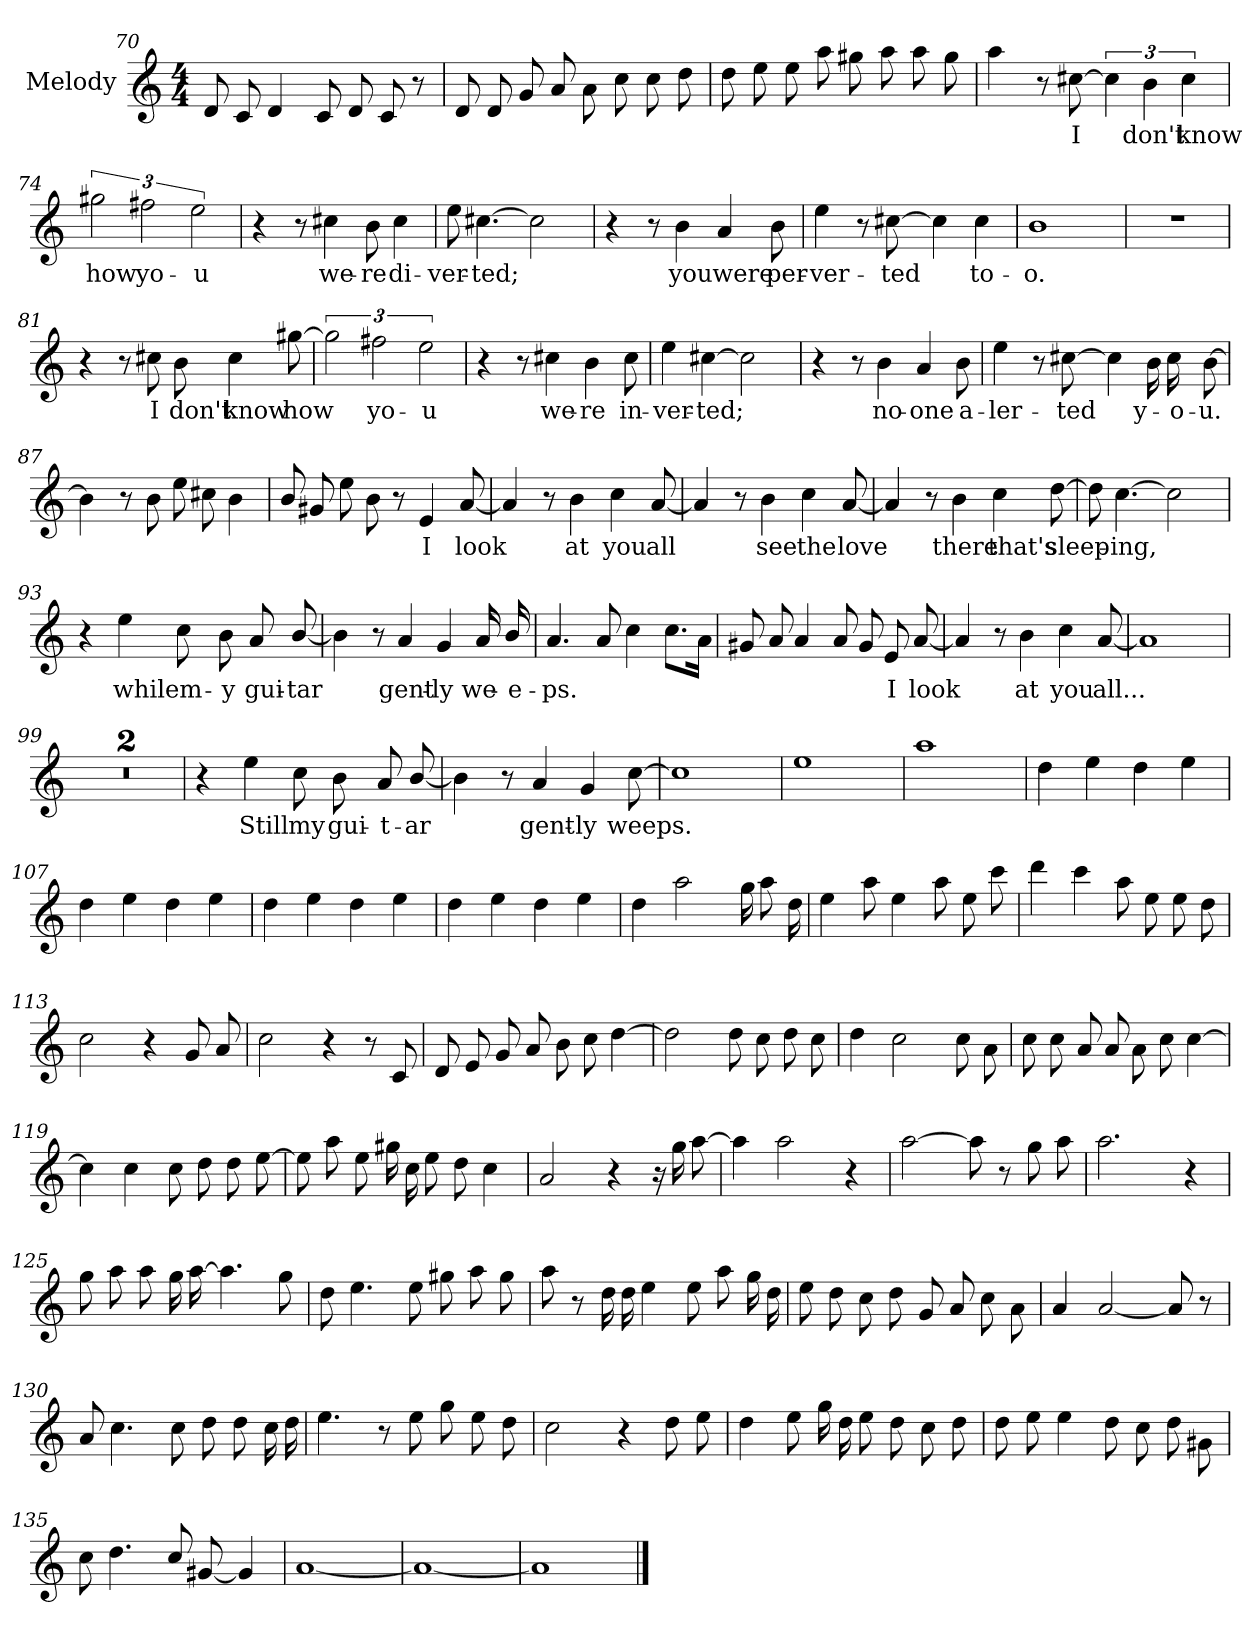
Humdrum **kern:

**kern	**text
*part1	*part1
*staff1	*staff1
*I"Melody	*
!!LO:LB:g=z
*clefG2	*
*k[]	*
*M4/4	*
=70	=70
8d/L	.
8c/	.
4d/	.
8c/L	.
8d/	.
8c/	.
8r	.
=71	=71
8d/L	.
8d/	.
8g/L	.
8a/	.
8a\L	.
8cc\	.
8cc\L	.
8dd\	.
=72	=72
8dd\L	.
8ee\	.
8ee\L	.
8aa\	.
8gg#X\L	.
8aa\	.
8aa\L	.
8gg#\	.
=73	=73
4aa\	.
8r	.
[>8cc#X\	I
6cc#\]	.
6b\	don't
6cc#\	know
!!LO:LB:g=z
=74	=74
3gg#X\	how
3ff#X\	yo-
3ee\	u
=75	=75
4r	.
8r	.
4cc#X\	we-
8b\	re
4cc#\	di-
=76	=76
8ee\	ver-
[>4.cc#X\	ted;
2cc#\]	.
=77	=77
4r	.
8r	.
4b\	you
4a/	were
8b\	per-
!!LO:LB:g=z
=78	=78
4ee\	ver-
8r	.
[>8cc#X\	ted
4cc#\]	.
4cc#\	to-
=79	=79
1b	o.
=80	=80
1r	.
=81	=81
4r	.
8r	.
8cc#X\	I
8b\	don't
4cc#\	know
[>8gg#X\	how
=82	=82
3gg#\]	.
3ff#X\	yo-
3ee\	u
!!LO:PB:g=z
=83	=83
4r	.
8r	.
4cc#X\	we-
4b\	re
8cc#\	in-
=84	=84
4ee\	ver-
[>4cc#X\	ted;
2cc#\]	.
=85	=85
4r	.
8r	.
4b\	no-
4a/	one
8b\	a-
=86	=86
4ee\	ler-
8r	.
[>8cc#X\	ted
4cc#\]	.
16b\LL	y-
16cc#\J	o-
[>8b\	u.
!!LO:LB:g=z
=87	=87
4b\]	.
8r	.
8b\	.
8ee\L	.
8cc#X\	.
4b\	.
=88	=88
8b/L	.
8g#X/	.
8ee\L	.
8b\	.
8r	.
4e/	I
[<8a/	look
=89	=89
4a/]	.
8r	.
4b\	at
4cc\	you
[<8a/	all
=90	=90
4a/]	.
8r	.
4b\	see
4cc\	the
[<8a/	love
!!LO:LB:g=z
=91	=91
4a/]	.
8r	.
4b\	there
4cc\	that's
[>8dd\	sleep-
=92	=92
8dd\]	.
[>4.cc\	ing,
2cc\]	.
=93	=93
4r	.
4ee\	while
8cc\L	m-
8b\	y
8a/L	gui-
[>8b/	tar
=94	=94
4b\]	.
8r	.
4a/	gent-
4g/	ly
16a/LL	we-
16b/J	e-
!!LO:LB:g=z
=95	=95
4.a/	ps.
8a/	.
4cc\	.
8.cc\L	.
16a\J	.
=96	=96
8g#X/L	.
8a/	.
4a/	.
8a/L	.
8g#/	.
8e/L	I
[<8a/	look
=97	=97
4a/]	.
8r	.
4b\	at
4cc\	you
[<8a/	all...
=98	=98
1a]	.
=99	=99
1r	.
=100	=100
1r	.
!!LO:LB:g=z
=101	=101
4r	.
4ee\	Still
8cc\L	my
8b\	gui-
8a/L	t-
[>8b/	ar
=102	=102
4b\]	.
8r	.
4a/	gent-
4g/	ly
[>8cc\	weeps.
=103	=103
1cc]	.
=104	=104
1ee	.
=105	=105
1aa	.
=106	=106
4dd\	.
4ee\	.
4dd\	.
4ee\	.
!!LO:LB:g=z
=107	=107
4dd\	.
4ee\	.
4dd\	.
4ee\	.
=108	=108
4dd\	.
4ee\	.
4dd\	.
4ee\	.
=109	=109
4dd\	.
4ee\	.
4dd\	.
4ee\	.
=110	=110
4dd\	.
2aa\	.
16gg\LL	.
8aa\	.
16dd\J	.
=111	=111
4ee\	.
8aa\	.
4ee\	.
8aa\	.
8ee\L	.
8ccc\	.
!!LO:LB:g=z
=112	=112
4ddd\	.
4ccc\	.
8aa\L	.
8ee\	.
8ee\L	.
8dd\	.
=113	=113
2cc\	.
4r	.
8g/L	.
8a/	.
=114	=114
2cc\	.
4r	.
8r	.
8c/	.
=115	=115
8d/L	.
8e/	.
8g/L	.
8a/	.
8b\L	.
8cc\	.
[>4dd\	.
=116	=116
2dd\]	.
8dd\L	.
8cc\	.
8dd\L	.
8cc\	.
!!LO:LB:g=z
=117	=117
4dd\	.
2cc\	.
8cc\L	.
8a\	.
=118	=118
8cc\L	.
8cc\	.
8a/L	.
8a/	.
8a\L	.
8cc\	.
[>4cc\	.
=119	=119
4cc\]	.
4cc\	.
8cc\L	.
8dd\	.
8dd\L	.
[>8ee\	.
=120	=120
8ee\L]	.
8aa\	.
8ee\L	.
16gg#X\L	.
16cc\J	.
8ee\L	.
8dd\	.
4cc\	.
!!LO:LB:g=z
=121	=121
2a/	.
4r	.
16r	.
16gg\	.
[>8aa\	.
=122	=122
4aa\]	.
2aa\	.
4r	.
=123	=123
[>2aa\	.
8aa\]	.
8r	.
8gg\L	.
8aa\	.
=124	=124
2.aa\	.
4r	.
=125	=125
8gg\L	.
8aa\	.
8aa\L	.
16gg\L	.
[>16aa\J	.
4.aa\]	.
8gg\	.
!!LO:LB:g=z
=126	=126
8dd\	.
4.ee\	.
8ee\L	.
8gg#X\	.
8aa\L	.
8gg#\	.
=127	=127
8aa\	.
8r	.
16dd\LL	.
16dd\J	.
4ee\	.
8ee\	.
8aa\L	.
16gg\L	.
16dd\J	.
=128	=128
8ee\L	.
8dd\	.
8cc\L	.
8dd\	.
8g/L	.
8a/	.
8cc\L	.
8a\	.
=129	=129
4a/	.
[<2a/	.
8a/]	.
8r	.
!!LO:LB:g=z
=130	=130
8a/	.
4.cc\	.
8cc\L	.
8dd\	.
8dd\L	.
16cc\L	.
16dd\J	.
=131	=131
4.ee\	.
8r	.
8ee\L	.
8gg\	.
8ee\L	.
8dd\	.
=132	=132
2cc\	.
4r	.
8dd\L	.
8ee\	.
=133	=133
4dd\	.
8ee\L	.
16gg\L	.
16dd\J	.
8ee\L	.
8dd\	.
8cc\L	.
8dd\	.
!!LO:PB:g=z
=134	=134
8dd\L	.
8ee\	.
4ee\	.
8dd\L	.
8cc\	.
8dd\L	.
8g#X\	.
=135	=135
8cc\	.
4.dd\	.
8cc/L	.
[<8g#X/	.
4g#/]	.
=136	=136
[<1a	.
=137	=137
1a_<	.
=138	=138
1a]	.
==	==
*-	*-
